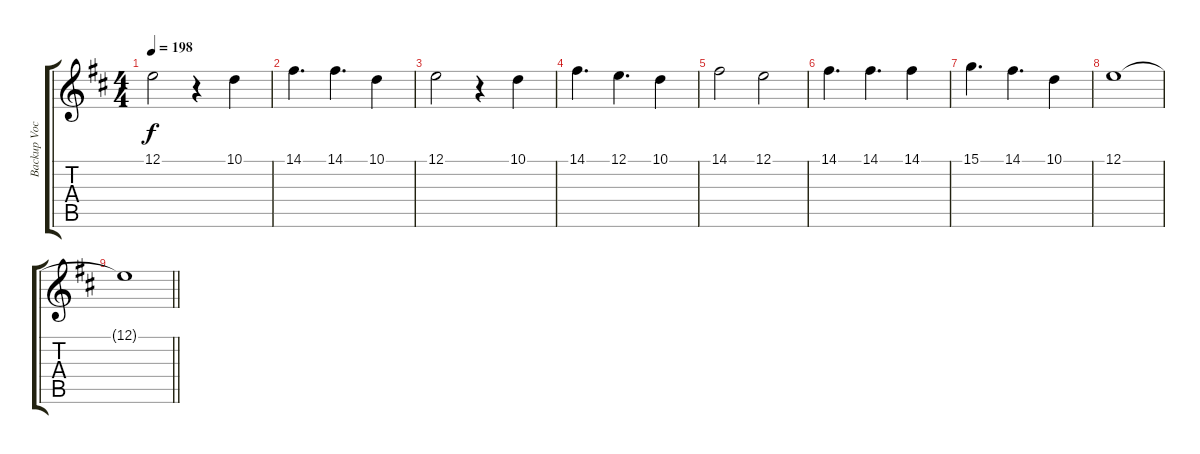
\track ("Backup Vocals" "Backup Voc") {instrument synthvoice}
\staff {score tabs}
\tuning (E4 B3 G3 D3 A2 E2) {hide}
\ts (4 4)
\tempo 198
\clef g2
\ks bminor
12.1.2{dy f} r.4 10.1.4 |
14.1.4{d} 14.1.4{d} 10.1.4 |
12.1.2 r.4 10.1.4 |
14.1.4{d} 12.1.4{d} 10.1.4 |
14.1.2 12.1.2 |
14.1.4{d} 14.1.4{d} 14.1.4 |
15.1.4{d} 14.1.4{d} 10.1.4 |
12.1.1 |
\barLineRight lightlight
12.1{t}.1
